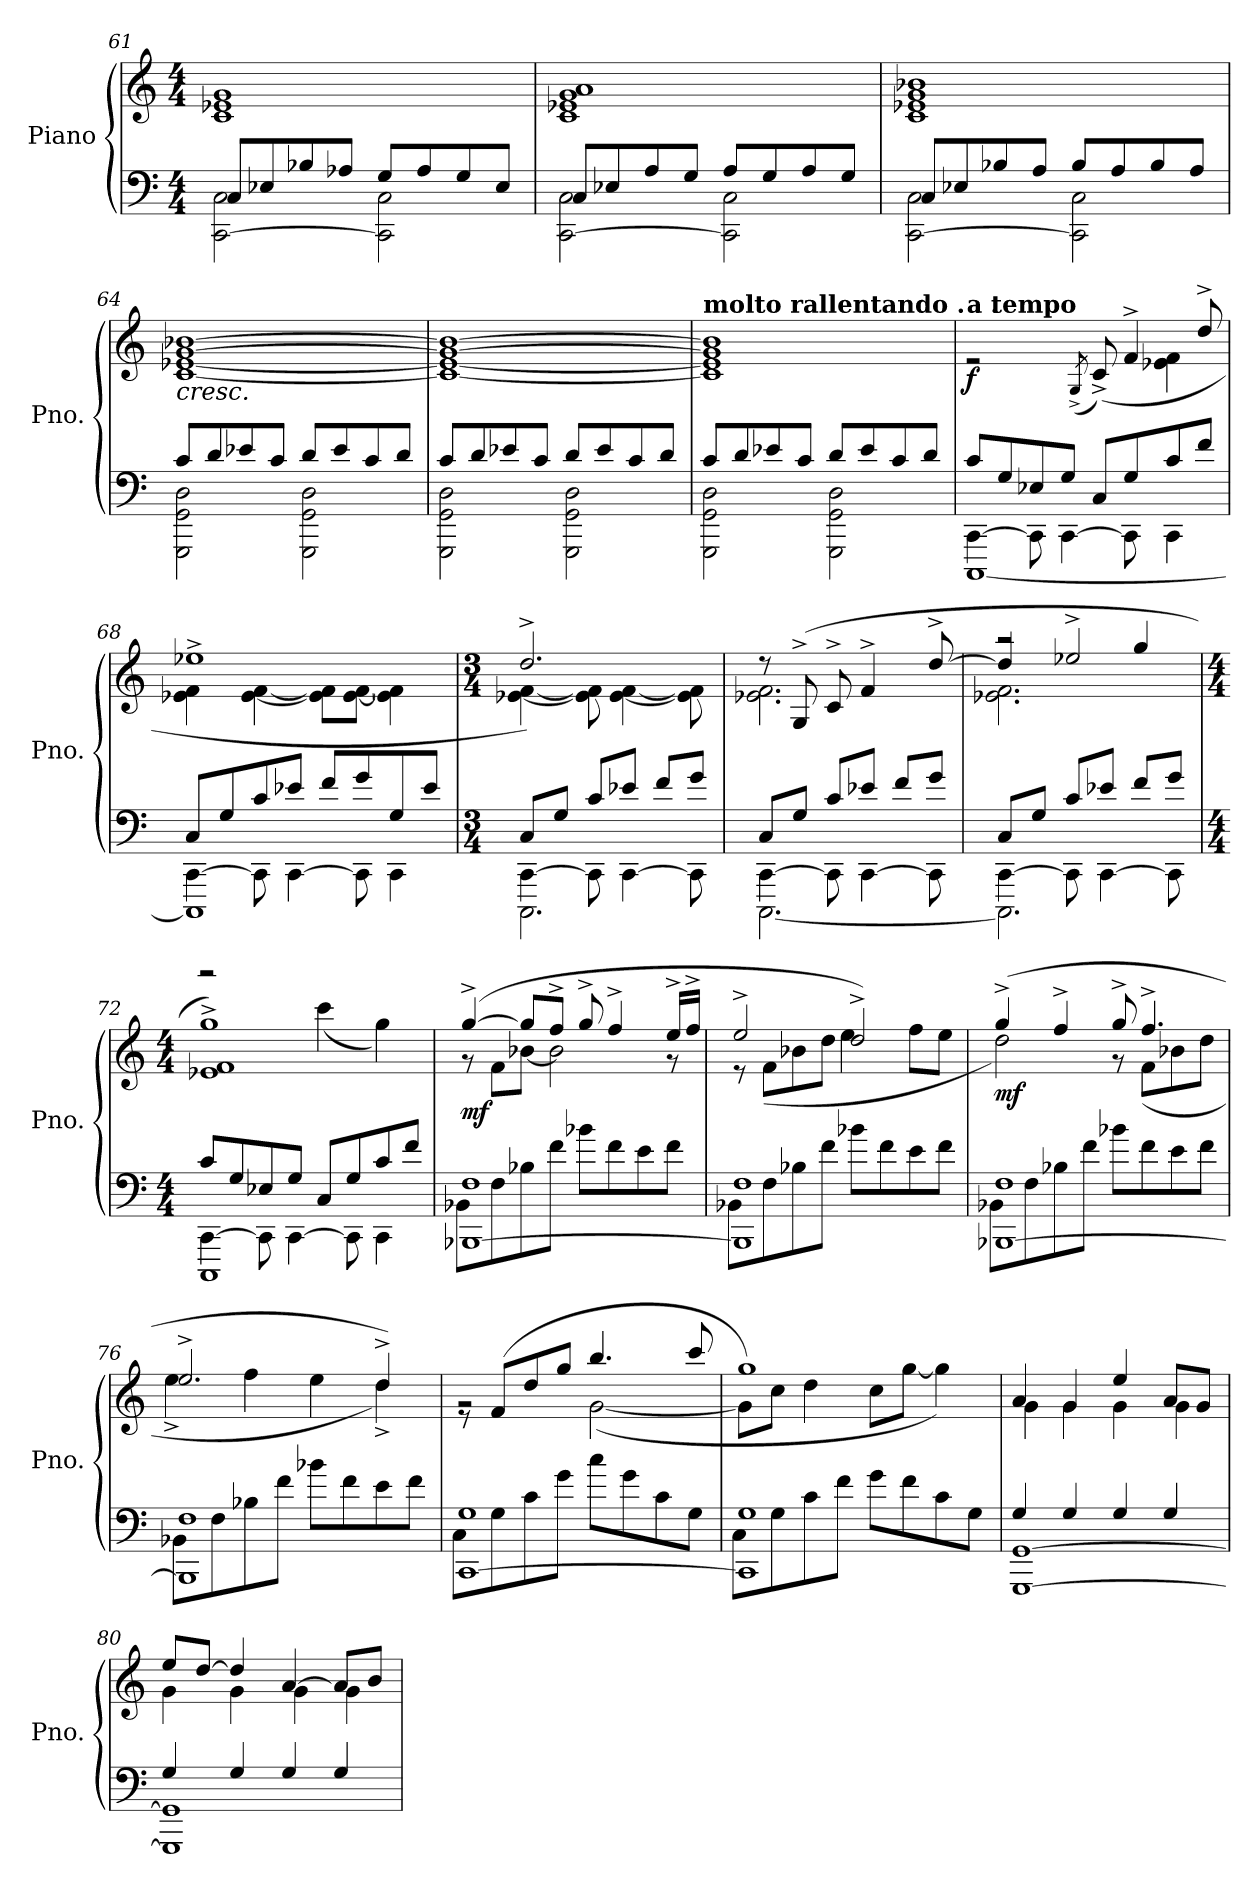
**kern	**kern	**dynam
*part1	*part1	*part1
*staff2	*staff1	*staff1/2
*I"Piano	*	*
*I'Pno.	*	*
*clefF4	*clefG2	*
*k[]	*k[]	*
*M4/4	*M4/4	*
=61	=61	=61
*^	*	*
[2CC\ 2C\	8C/L	1c 1e-X 1g	.
.	8E-X/	.	.
.	8B-X/	.	.
.	8A-X/J	.	.
2CC\] 2C\	8G/L	.	.
.	8A-/	.	.
.	8G/	.	.
.	8E-/J	.	.
!!LO:LB:g=z
=62	=62	=62	=62
[2CC\ 2C\	8C/L	1c 1e-X 1g 1a	.
.	8E-X/	.	.
.	8A/	.	.
.	8G/J	.	.
2CC\] 2C\	8A/L	.	.
.	8G/	.	.
.	8A/	.	.
.	8G/J	.	.
=63	=63	=63	=63
[2CC\ 2C\	8C/L	1c 1e-X 1g 1b-X	.
.	8E-X/	.	.
.	8B-X/	.	.
.	8A/J	.	.
2CC\] 2C\	8B-/L	.	.
.	8A/	.	.
.	8B-/	.	.
.	8A/J	.	.
=64	=64	=64	=64
!	!	!LO:TX:b:i:t=cresc.	!
2GGG\ 2GG\ 2D\	8c/L	[1c [1e-X [1g [1b-X	.
.	8d/	.	.
.	8e-X/	.	.
.	8c/J	.	.
2GGG\ 2GG\ 2D\	8d/L	.	.
.	8e-/	.	.
.	8c/	.	.
.	8d/J	.	.
!!LO:PB:g=z
=65	=65	=65	=65
2GGG\ 2GG\ 2D\	8c/L	1c_ 1e-_ 1g_ 1b-_	.
.	8d/	.	.
.	8e-X/	.	.
.	8c/J	.	.
2GGG\ 2GG\ 2D\	8d/L	.	.
.	8e-/	.	.
.	8c/	.	.
.	8d/J	.	.
=66	=66	=66	=66
*	*	*MM90	*
!	!	!LO:TX:a:B:t=molto rallentando . . .	!
2GGG\ 2GG\ 2D\	8c/L	1c] 1e-] 1g] 1b-]	.
.	8d/	.	.
.	8e-X/	.	.
*	*	*MM80	*
.	8c/J	.	.
2GGG\ 2GG\ 2D\	8d/L	.	.
*	*	*MM70	*
.	8e-/	.	.
.	8c/	.	.
*	*	*MM50	*
.	8d/J	.	.
*v	*v	*	*
=67	=67	=67
*	*MM96	*
*^	*^	*
*	*^	*	*	*
!	!	!	!LO:TX:a:B:t=a tempo	!	!
!	!	!	!	!	!LO:DY:b
[4CC\	[1CCC	8c/L	2re	2.ryy	f
.	.	8G/	.	.	.
8CC\]	.	8E-X/	.	.	.
[4CC\	.	8G/J	.	.	.
.	.	.	(<8qG^/	.	.
.	.	8C/L	(>8c^/)	.	.
8CC\]	.	8G/	4f^/	.	.
4CC\	.	8c/	.	4e-X\ 4f\	.
.	.	8f/J	8dd^/	.	.
!!LO:LB:g=z	!!
=68	=68	=68	=68	=68	=68
[4CC\	1CCC]	8C/L	1ee-X^	4e-X\ 4f\	.
.	.	8G/	.	.	.
8CC\]	.	8c/	.	[4e-\ [4f\	.
[4CC\	.	8e-X/J	.	.	.
.	.	8f/L	.	8e-\] 8f\]L	.
8CC\]	.	8g/	.	[8e-\ [8f\J	.
4CC\	.	8G/	.	4e-\] 4f\]	.
.	.	8e-/J	.	.	.
=69	=69	=69	=69	=69	=69
*M3/4	*	*	*M3/4	*	*
[4CC\	2.CCC\	8C/L	2.dd^/)	[4e-X\ [4f\	.
.	.	8G/J	.	.	.
8CC\]	.	8c/L	.	8e-\] 8f\]	.
[4CC\	.	8e-X/J	.	[4e-\ [4f\	.
.	.	8f/L	.	.	.
8CC\]	.	8g/J	.	8e-\] 8f\]	.
=70	=70	=70	=70	=70	=70
[4CC\	[2.CCC\	8C/L	8r	2.e-X\ 2.f\	.
.	.	8G/J	(>8G^/	.	.
8CC\]	.	8c/L	8c^/	.	.
[4CC\	.	8e-X/J	4f^/	.	.
.	.	8f/L	.	.	.
8CC\]	.	8g/J	[8dd^/	.	.
!!LO:LB:g=z
=71	=71	=71	=71	=71	=71
*	*	*	*	*^	*
[4CC\	2.CCC\]	8C/L	4dd/]	2.e-X\ 2.f\	2raa	.
.	.	8G/J	.	.	.	.
8CC\]	.	8c/L	2ee-X^/	.	.	.
[4CC\	.	8e-X/J	.	.	.	.
.	.	8f/L	.	.	4gg/	.
8CC\]	.	8g/J	.	.	.	.
*	*	*	*v	*v	*v	*
=72	=72	=72	=72	=72
*M4/4	*	*	*M4/4	*
*	*	*	*^	*
[4CC\	1CCC	8c/L	1e-X^ 1f^ 1gg^)	2rbbb	.
.	.	8G/	.	.	.
8CC\]	.	8E-X/	.	.	.
[4CC\	.	8G/J	.	.	.
.	.	8C/L	.	(<4ccc\	.
8CC\]	.	8G/	.	.	.
4CC\	.	8c/	.	4gg\)	.
.	.	8f/J	.	.	.
=73	=73	=73	=73	=73	=73
!	!	!	!	!	!LO:DY:b
*	*v	*v	*	*	*
[1BBB-X 1F	8BB-X\L	(>[4gg^/	8r	mf
.	8F\	.	8f\L	.
.	8B-X\	8gg/L]	[8b-X\J	.
.	8f\J	8ff^/J	2b-\]	.
.	8b-X\L	8gg^/	.	.
.	8f\	4ff^/	.	.
.	8e\	.	.	.
.	8f\J	16ee^/LL	8r	.
.	.	16ff^/JJ	.	.
!!LO:LB:g=z	!!
=74	=74	=74	=74	=74
1BBB-] 1F	8BB-X\L	2ee^/	8r	.
.	8F\	.	(<8f\L	.
.	8B-X\	.	8b-X\	.
.	8f\J	.	8dd\J	.
.	8b-X\L	2dd^/)	4ee\	.
.	8f\	.	.	.
.	8e\	.	8ff\L	.
.	8f\J	.	8ee\J	.
=75	=75	=75	=75	=75
!	!	!	!	!LO:DY:b
[1BBB-X 1F	8BB-X\L	(>4gg^/	2dd\)	mf
.	8F\	.	.	.
.	8B-X\	4ff^/	.	.
.	8f\J	.	.	.
.	8b-X\L	8gg^/	8r	.
.	8f\	4.ff^/	(<8f\L	.
.	8e\	.	8b-X\	.
.	8f\J	.	8dd\J	.
=76	=76	=76	=76	=76
1BBB-] 1F	8BB-X\L	2.ee^/	4ee^\	.
.	8F\	.	.	.
.	8B-X\	.	4ff\	.
.	8f\J	.	.	.
.	8b-X\L	.	4ee\	.
.	8f\	.	.	.
.	8e\	4dd^/)	4dd^\)	.
.	8f\J	.	.	.
!!LO:PB:g=z	!!
=77	=77	=77	=77	=77
[1CC 1G	8C\L	8re	2rg	.
.	8G\	(>8f/L	.	.
.	8c\	8dd/	.	.
.	8g\J	8gg/J	.	.
.	8cc\L	4.bb/	(<[2g\	.
.	8g\	.	.	.
.	8c\	.	.	.
.	8G\J	8ccc/	.	.
=78	=78	=78	=78	=78
1CC] 1G	8C\L	1gg)	8g\L]	.
.	8G\	.	8cc\J	.
.	8c\	.	4dd\	.
.	8f\J	.	.	.
.	8g\L	.	8cc\L	.
.	8f\	.	[8gg\J	.
.	8c\	.	4gg\])	.
.	8G\J	.	.	.
=79	=79	=79	=79	=79
[1GGG [1GG	4G/	4a/	4g\	.
.	4G/	4g/	4g\	.
.	4G/	4ee/	4g\	.
.	4G/	8a/L	4g\	.
.	.	8g/J	.	.
!!LO:LB:g=z	!!
=80	=80	=80	=80	=80
1GGG] 1GG]	4G/	8ee/L	4g\	.
.	.	[8dd/J	.	.
.	4G/	4dd/]	4g\	.
.	4G/	[4a/	4g\	.
.	4G/	8a/L]	4g\	.
.	.	8b/J	.	.
*v	*v	*	*	*
*	*v	*v	*
=	=	=
*-	*-	*-
